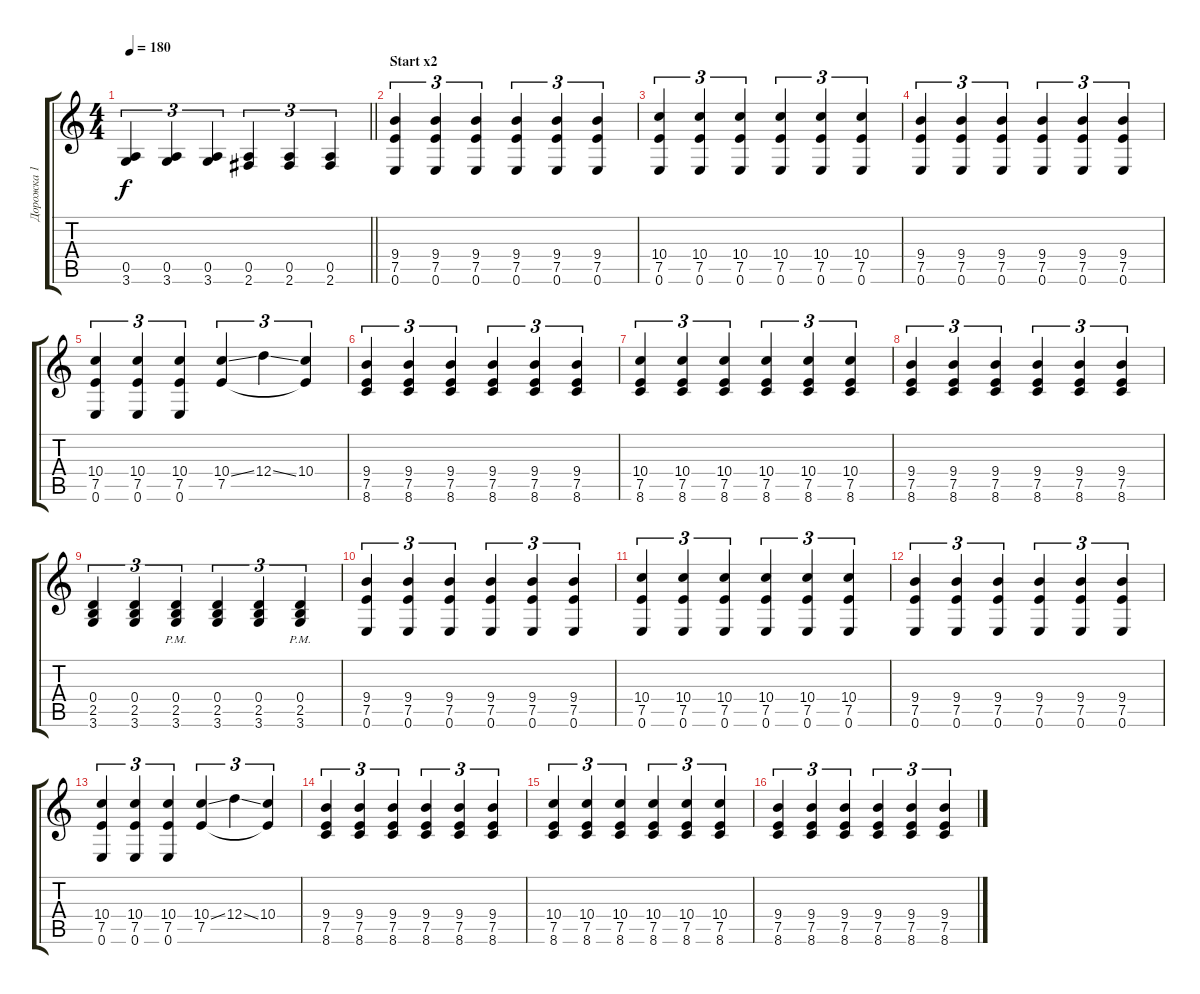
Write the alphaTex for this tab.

\track ("Дорожка 1" "Дорожка 1") {instrument distortionguitar}
\staff {score tabs}
\tuning (E4 B3 G3 D3 A2 E2) {hide}
\ts (4 4)
\tempo 180
\clef g2
\barLineRight lightlight
\ks c
(0.5 3.6).4{tu (3 2) dy f} (0.5 3.6).4{tu (3 2)} (0.5 3.6).4{tu (3 2)} (0.5 2.6).4{tu (3 2)} (0.5 2.6).4{tu (3 2)} (0.5 2.6).4{tu (3 2)} |
\section ("" "Start x2")
(9.4 7.5 0.6).4{tu (3 2)} (9.4 7.5 0.6).4{tu (3 2)} (9.4 7.5 0.6).4{tu (3 2)} (9.4 7.5 0.6).4{tu (3 2)} (9.4 7.5 0.6).4{tu (3 2)} (9.4 7.5 0.6).4{tu (3 2)} |
(10.4 7.5 0.6).4{tu (3 2)} (10.4 7.5 0.6).4{tu (3 2)} (10.4 7.5 0.6).4{tu (3 2)} (10.4 7.5 0.6).4{tu (3 2)} (10.4 7.5 0.6).4{tu (3 2)} (10.4 7.5 0.6).4{tu (3 2)} |
(9.4 7.5 0.6).4{tu (3 2)} (9.4 7.5 0.6).4{tu (3 2)} (9.4 7.5 0.6).4{tu (3 2)} (9.4 7.5 0.6).4{tu (3 2)} (9.4 7.5 0.6).4{tu (3 2)} (9.4 7.5 0.6).4{tu (3 2)} |
(10.4 7.5 0.6).4{tu (3 2)} (10.4 7.5 0.6).4{tu (3 2)} (10.4 7.5 0.6).4{tu (3 2)} (10.4{ss} 7.5).4{tu (3 2)} 12.4{ss}.4{tu (3 2)} (10.4 7.5{t}).4{tu (3 2)} |
(9.4 7.5 8.6).4{tu (3 2)} (9.4 7.5 8.6).4{tu (3 2)} (9.4 7.5 8.6).4{tu (3 2)} (9.4 7.5 8.6).4{tu (3 2)} (9.4 7.5 8.6).4{tu (3 2)} (9.4 7.5 8.6).4{tu (3 2)} |
(10.4 7.5 8.6).4{tu (3 2)} (10.4 7.5 8.6).4{tu (3 2)} (10.4 7.5 8.6).4{tu (3 2)} (10.4 7.5 8.6).4{tu (3 2)} (10.4 7.5 8.6).4{tu (3 2)} (10.4 7.5 8.6).4{tu (3 2)} |
(9.4 7.5 8.6).4{tu (3 2)} (9.4 7.5 8.6).4{tu (3 2)} (9.4 7.5 8.6).4{tu (3 2)} (9.4 7.5 8.6).4{tu (3 2)} (9.4 7.5 8.6).4{tu (3 2)} (9.4 7.5 8.6).4{tu (3 2)} |
(0.4 2.5 3.6).4{tu (3 2)} (0.4 2.5 3.6).4{tu (3 2)} (0.4{pm} 2.5{pm} 3.6{pm}).4{tu (3 2)} (0.4 2.5 3.6).4{tu (3 2)} (0.4 2.5 3.6).4{tu (3 2)} (0.4{pm} 2.5{pm} 3.6{pm}).4{tu (3 2)} |
(9.4 7.5 0.6).4{tu (3 2)} (9.4 7.5 0.6).4{tu (3 2)} (9.4 7.5 0.6).4{tu (3 2)} (9.4 7.5 0.6).4{tu (3 2)} (9.4 7.5 0.6).4{tu (3 2)} (9.4 7.5 0.6).4{tu (3 2)} |
(10.4 7.5 0.6).4{tu (3 2)} (10.4 7.5 0.6).4{tu (3 2)} (10.4 7.5 0.6).4{tu (3 2)} (10.4 7.5 0.6).4{tu (3 2)} (10.4 7.5 0.6).4{tu (3 2)} (10.4 7.5 0.6).4{tu (3 2)} |
(9.4 7.5 0.6).4{tu (3 2)} (9.4 7.5 0.6).4{tu (3 2)} (9.4 7.5 0.6).4{tu (3 2)} (9.4 7.5 0.6).4{tu (3 2)} (9.4 7.5 0.6).4{tu (3 2)} (9.4 7.5 0.6).4{tu (3 2)} |
(10.4 7.5 0.6).4{tu (3 2)} (10.4 7.5 0.6).4{tu (3 2)} (10.4 7.5 0.6).4{tu (3 2)} (10.4{ss} 7.5).4{tu (3 2)} 12.4{ss}.4{tu (3 2)} (10.4 7.5{t}).4{tu (3 2)} |
(9.4 7.5 8.6).4{tu (3 2)} (9.4 7.5 8.6).4{tu (3 2)} (9.4 7.5 8.6).4{tu (3 2)} (9.4 7.5 8.6).4{tu (3 2)} (9.4 7.5 8.6).4{tu (3 2)} (9.4 7.5 8.6).4{tu (3 2)} |
(10.4 7.5 8.6).4{tu (3 2)} (10.4 7.5 8.6).4{tu (3 2)} (10.4 7.5 8.6).4{tu (3 2)} (10.4 7.5 8.6).4{tu (3 2)} (10.4 7.5 8.6).4{tu (3 2)} (10.4 7.5 8.6).4{tu (3 2)} |
(9.4 7.5 8.6).4{tu (3 2)} (9.4 7.5 8.6).4{tu (3 2)} (9.4 7.5 8.6).4{tu (3 2)} (9.4 7.5 8.6).4{tu (3 2)} (9.4 7.5 8.6).4{tu (3 2)} (9.4 7.5 8.6).4{tu (3 2)}
